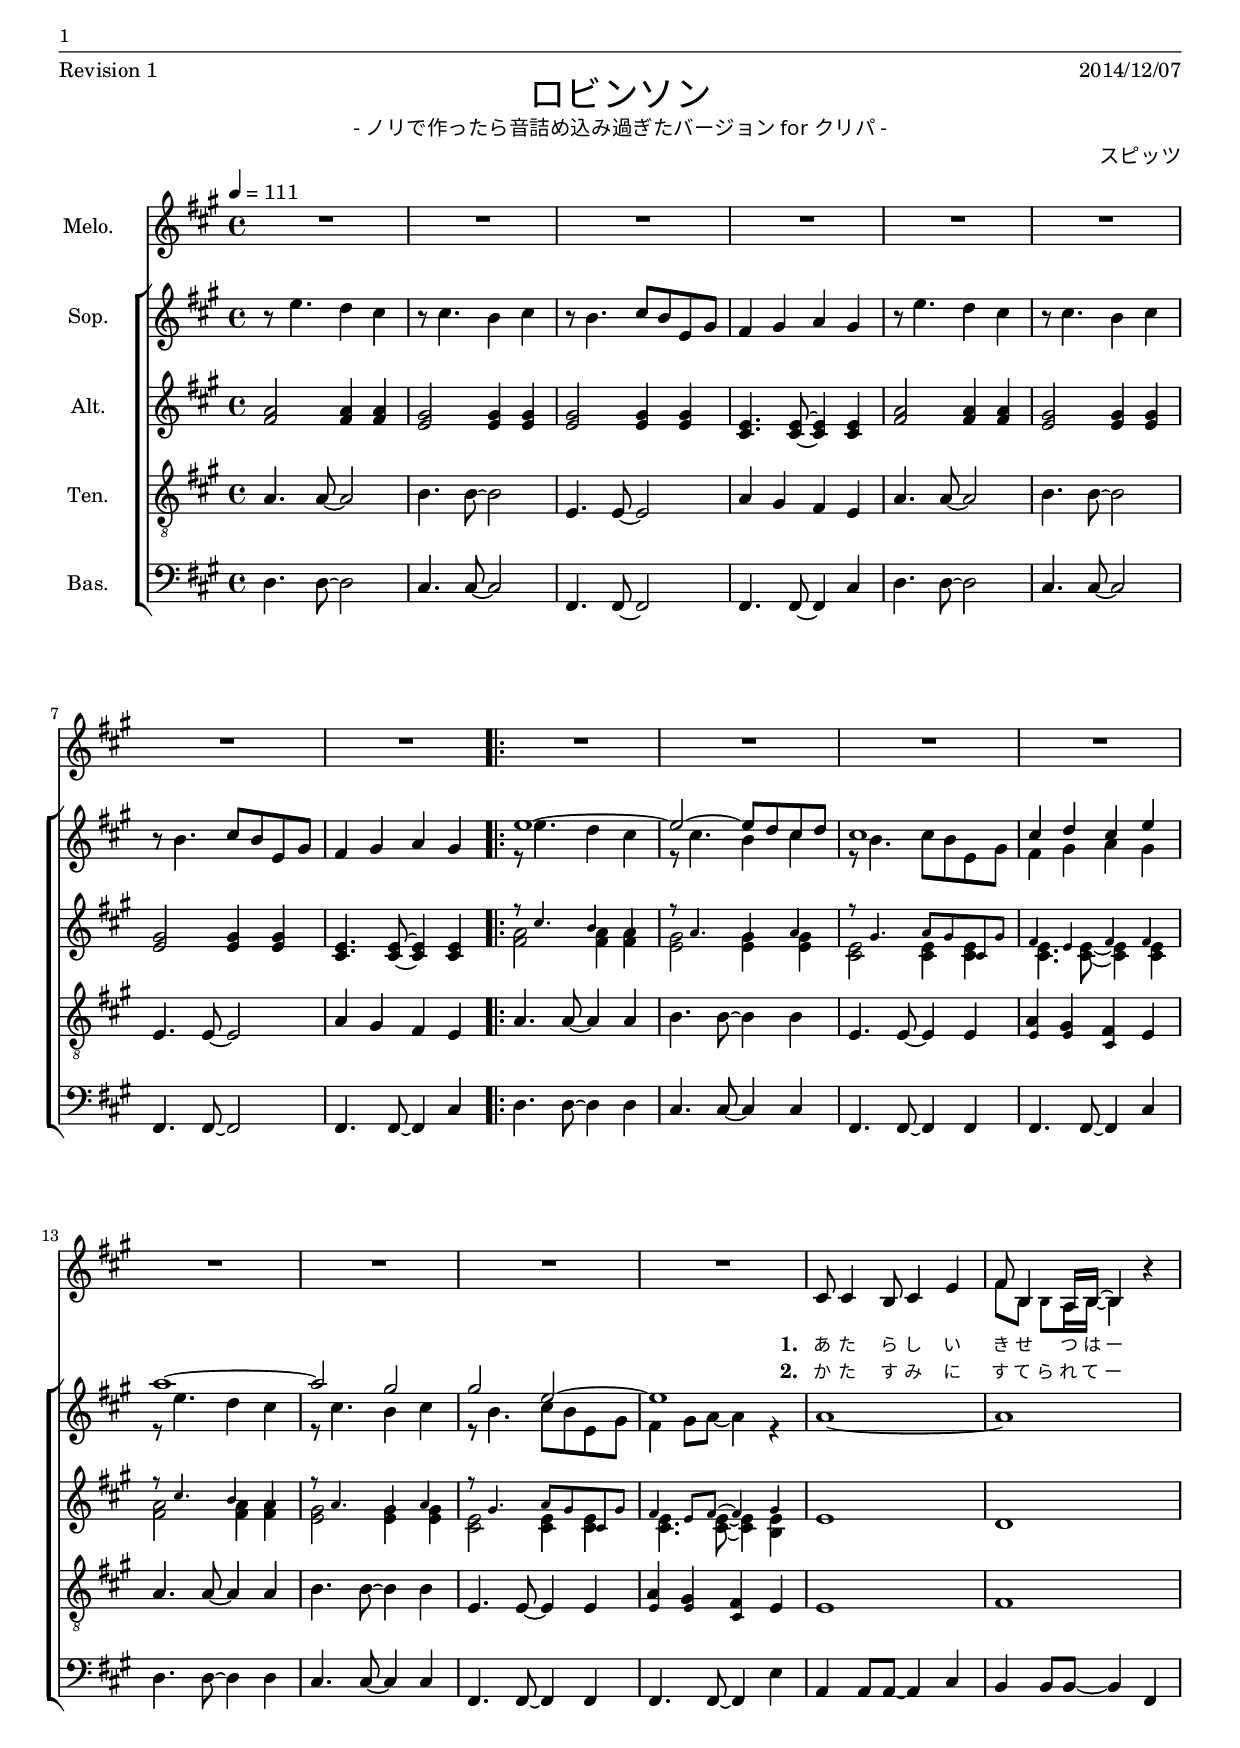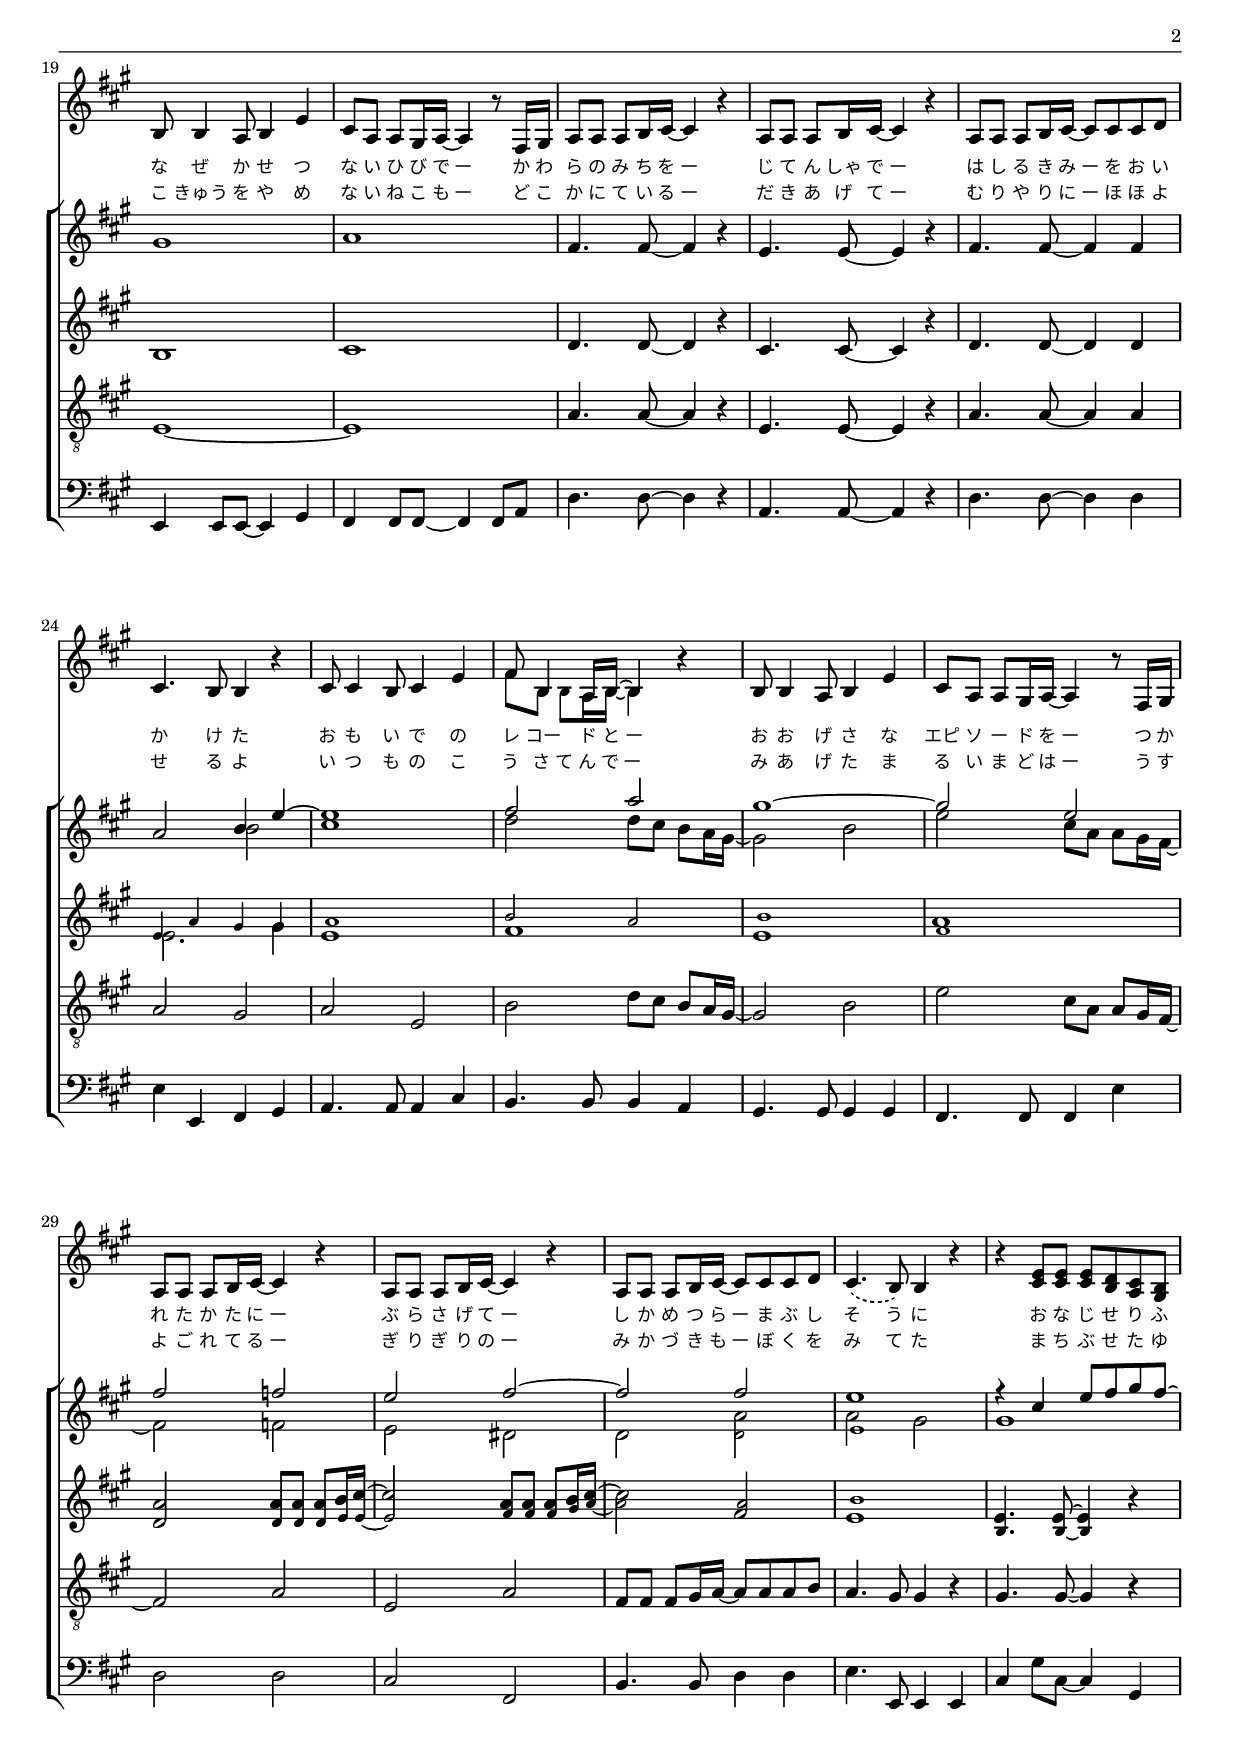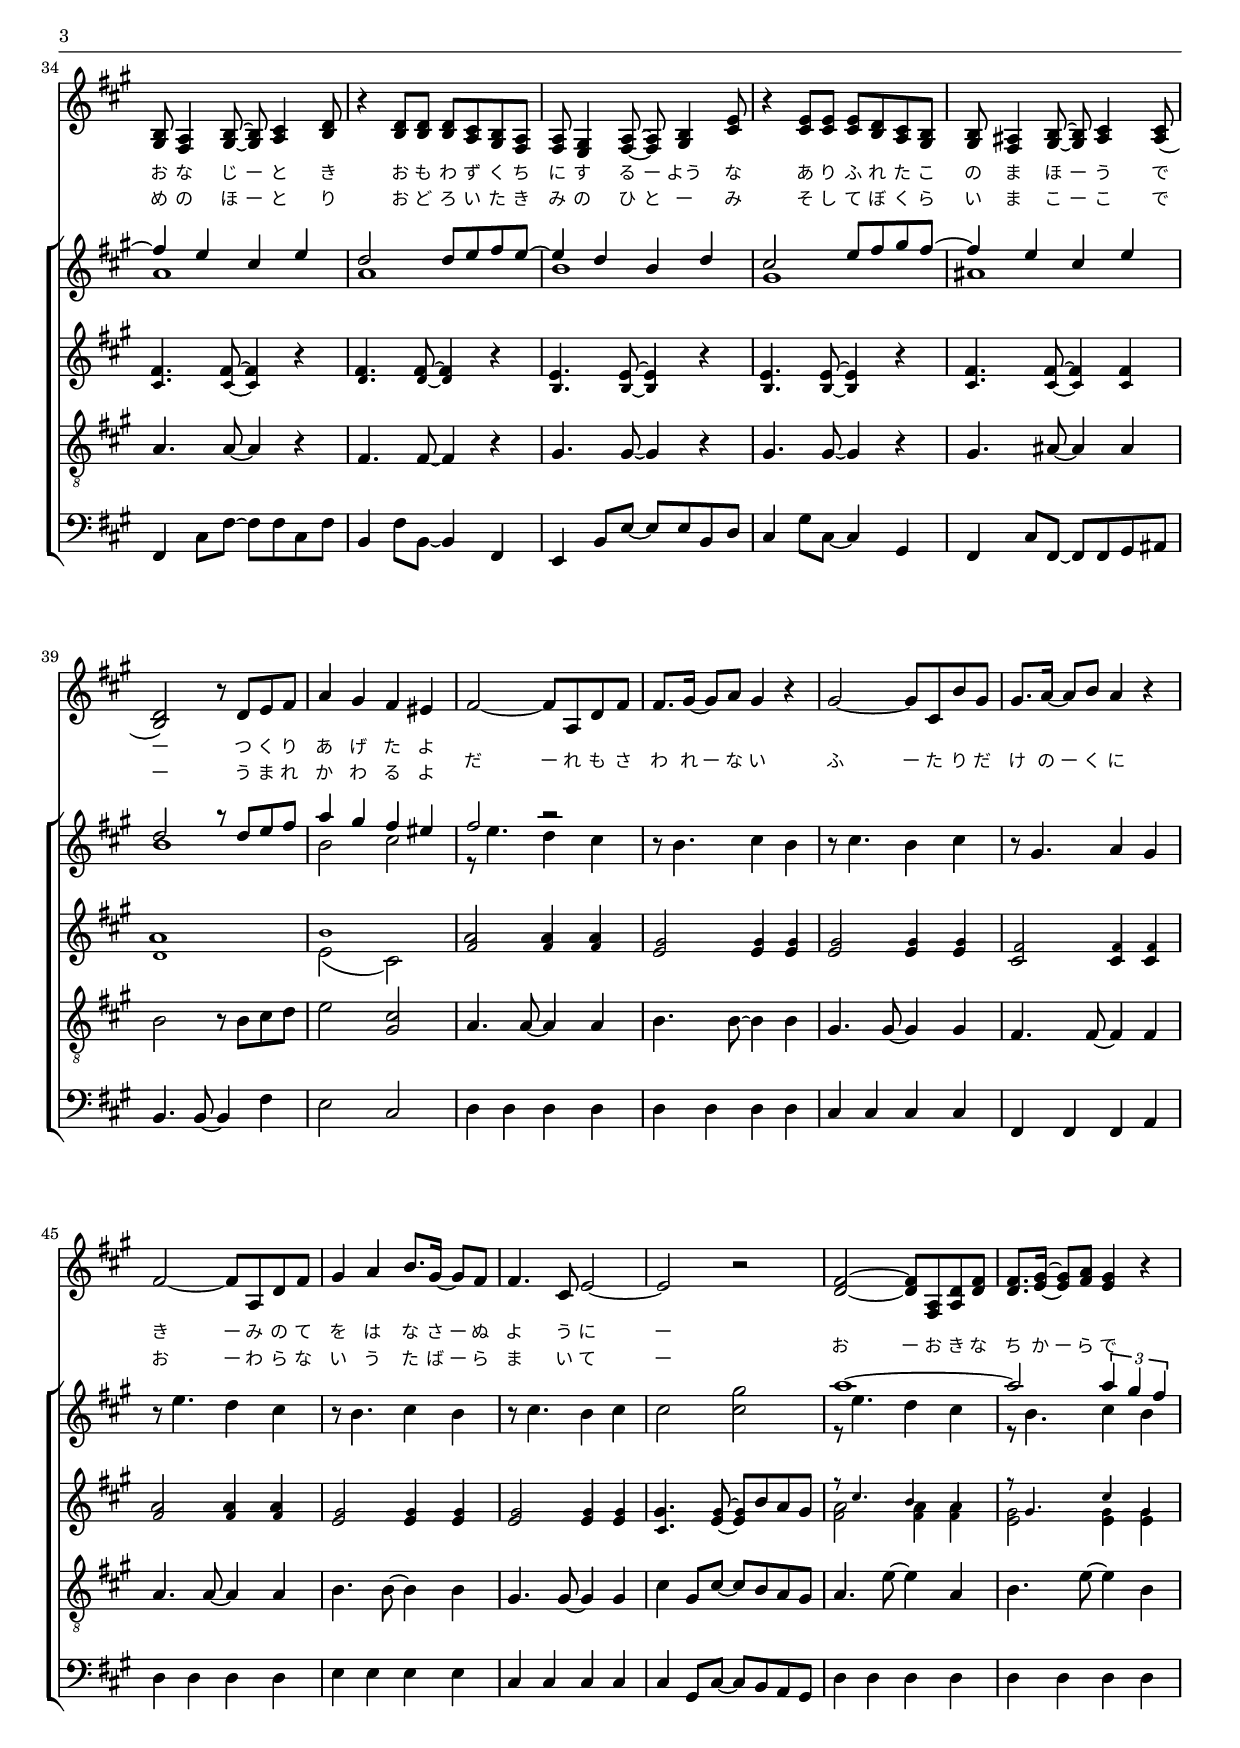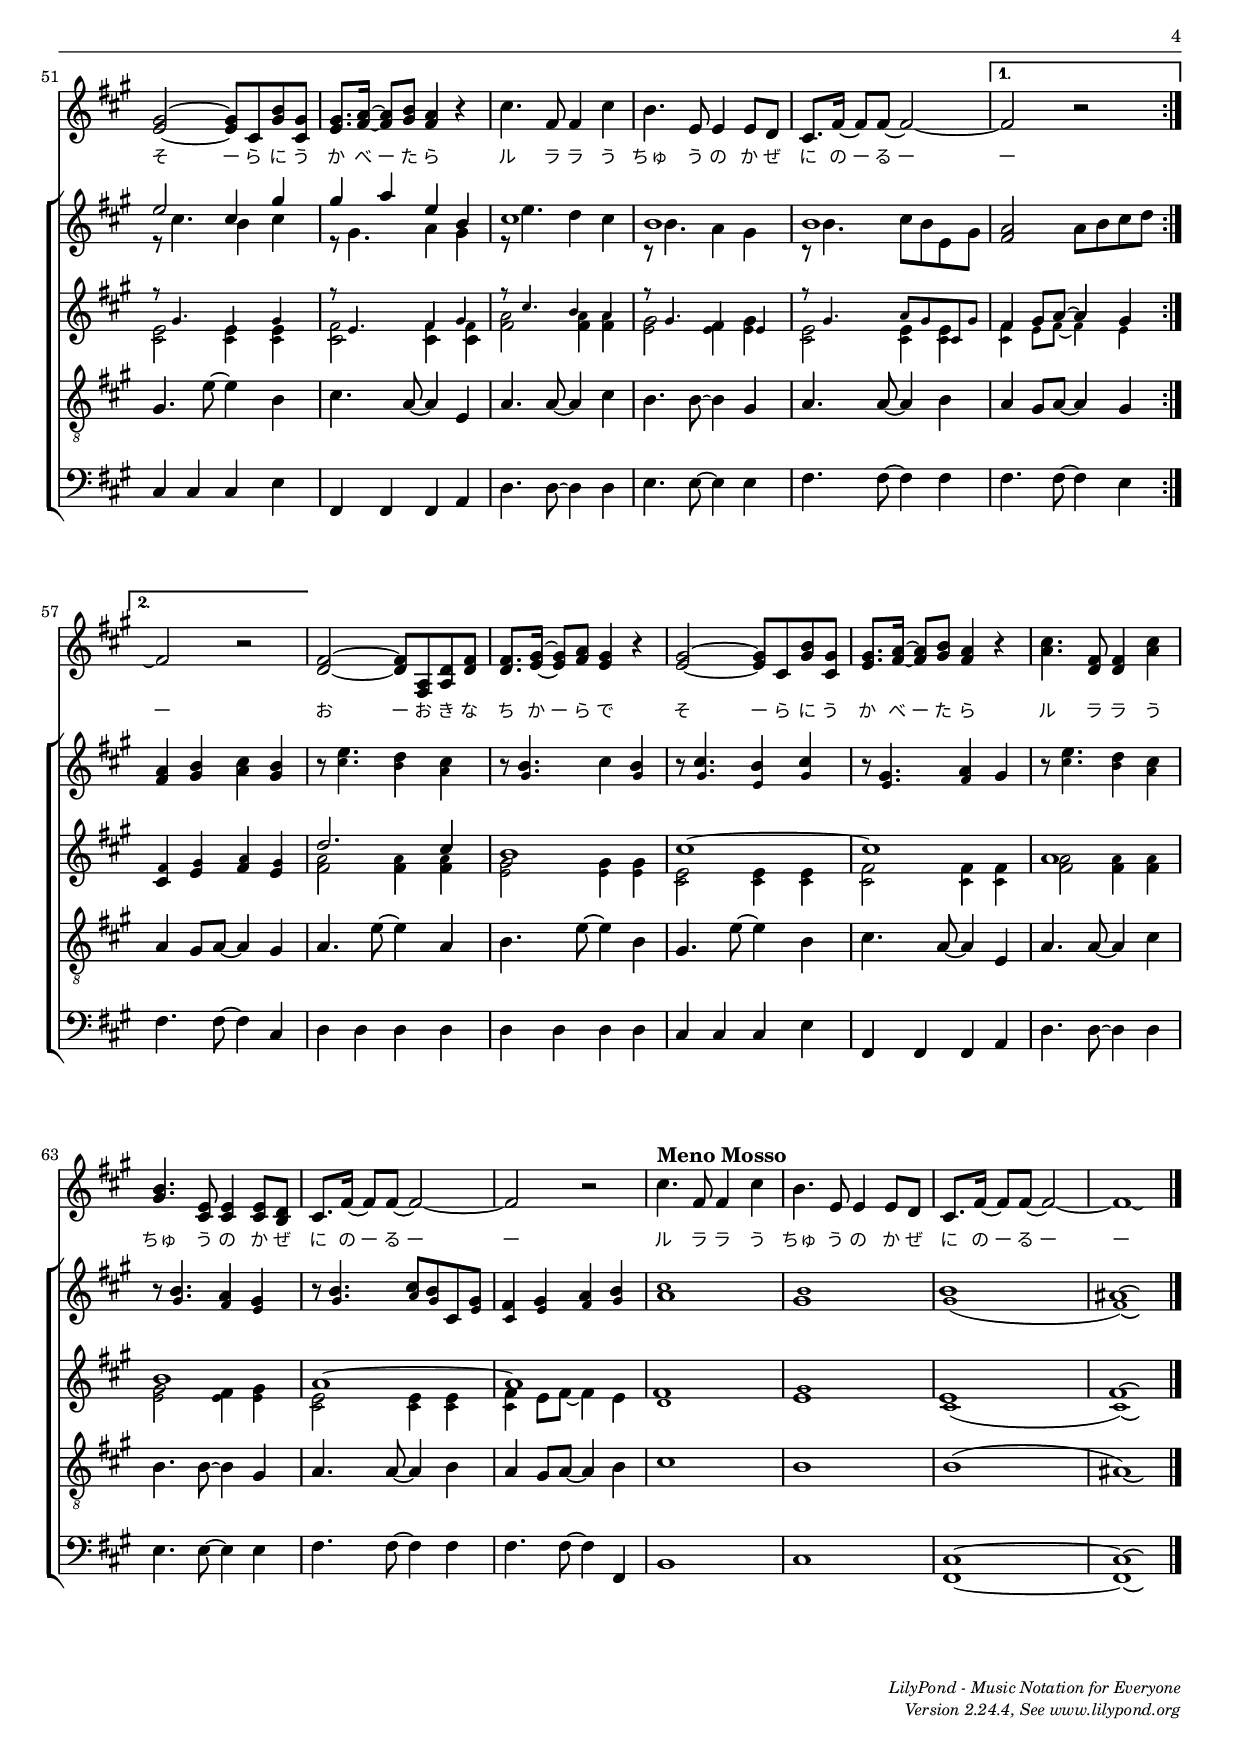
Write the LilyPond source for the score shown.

% Template revision 3
%
% For Flescobaldi :
% -*- indent-width: 2; tab-width: 2; indent-tabs: false;

\version "2.18.0"

#(set-global-staff-size 18)

\paper {
  bookTitleMarkup = \markup {
    \column {
      \fill-line {
        "Revision 1"
        "2014/12/07"
      }
      \fill-line {
        \override #'(font-name . "TakaoEx明朝")
        \fontsize #5 "ロビンソン"
      }
      \fill-line {
        \override #'(font-name . "TakaoEx明朝")
        \fontsize #0 "- ノリで作ったら音詰め込み過ぎたバージョン for クリパ -"
      }
      \fill-line {
        \null
        \override #'(font-name . "TakaoEx明朝") "スピッツ"
      }
    }
  }
  oddHeaderMarkup = \markup {
    \override #'(baseline-skip . 1) \column {
      \fill-line {
        \fontsize #-1 \fromproperty #'page:page-number-string \null
      }

      \draw-hline
    }

  }
  evenHeaderMarkup = \markup {
    \override #'(baseline-skip . 1) \column {
      \fill-line {
        \null \fontsize #-1 \fromproperty #'page:page-number-string
      }
      \draw-hline
    }
  }

  oddFooterMarkup = \markup {
    \on-the-fly #last-page \column{
      \fontsize #-2 \italic \fill-line {
        \left-column {""}
        \right-column {"LilyPond - Music Notation for Everyone" #(string-append "Version " (lilypond-version) ", See www.lilypond.org")}
      }
    }
  }

  evenFooterMarkup = \oddFooterMarkup
}

w = #(define-music-function
  (parser location note)(ly:music?)
#{
  \tweak font-size #-2 #note
#})

m = #(define-music-function
  (parser location note)(ly:music?)
  #{
    \magnifyMusic 0.75 #note
  #})

melody = \relative c' {
  \key fis \minor
  \tempo 4=111
  R1 * 4 |
  R1 * 4 |
  \repeat volta 2 {
    R1 * 4 |
    R1 * 4 |
    cis8 cis4 b8 cis4 e | <<{\voiceOne fis8 b,4 a16 b ~ b4} \new Voice = "VoiceMelody2" {\voiceTwo \tiny fis'8 b, b a16 b ~ b4}>> \oneVoice r | b8 b4 a8 b4 e | cis8 a a gis16 a ~ a4 r8 fis16 gis |
    a8 a a b16 cis ~ cis4 r4 | a8 a a b16 cis ~ cis4 r | a8 a a b16 cis ~ cis8 cis cis d | cis4. b8 b4 r |
    cis8 cis4 b8 cis4 e | <<{\voiceOne fis8 b,4 a16 b ~ b4} \new Voice = "VoiceMelody2" {\voiceTwo \tiny fis'8 b, b a16 b ~ b4}>> \oneVoice r | b8 b4 a8 b4 e | cis8 a a gis16 a ~ a4 r8 fis16 gis |
    a8 a a b16 cis ~ cis4 r4 | a8 a a b16 cis ~ cis4 r | a8 a a b16 cis ~ cis8 cis cis d | \slurDashed cis4.( b8) \slurSolid b4 r |
    
    r4 <cis e>8 q q <b d> <a cis> <gis b> | <gis b> <fis a>4 <gis b>8 ~ q <a cis>4 <b d>8 | r4 <b d>8 q q <a cis> <gis b> <fis a> | q <e gis>4 <fis a>8 ~ q <gis b>4 <cis e>8 |
    r4 <cis e>8 q q <b d> <a cis> <gis b> | <gis b> <fis ais>4 <gis b>8 ~ q <ais cis>4 q8( | <b d>2) r8 d e fis | a4 gis fis eis |
    
    fis2 ~ fis8 a, d fis | fis8. gis16 ~ gis8 a gis4 r | gis2 ~ gis8 cis, b' gis | gis8. a16 ~ a8 b a4 r |
    fis2 ~ fis8 a, d fis | gis4 a b8. gis16 ~ gis8 fis | fis4. cis8 e2 ~ | e r |
    <d fis>2 ~ q8 <fis, a> <a d> <d fis> | <d fis>8. <e gis>16 ~ q8 <fis a> <e gis>4 r | <e gis>2 ~ q8 cis <gis' b> <cis, gis'> | <e gis>8. <fis a>16 ~ q8 <gis b> <fis a>4 r |
    cis'4. fis,8 fis4 cis' | b4. e,8 e4 e8 d | cis8. fis16 ~ fis8 fis ~ fis2 ~ |
  }
  \alternative {
    { fis r }
    { fis\repeatTie r }
  }
  
  <d fis>2 ~ q8 <fis, a> <a d> <d fis> | <d fis>8. <e gis>16 ~ q8 <fis a> <e gis>4 r | <e gis>2 ~ q8 cis <gis' b> <cis, gis'> | <e gis>8. <fis a>16 ~ q8 <gis b> <fis a>4 r |
  <a cis>4. <d, fis>8 q4 <a' cis> | <gis b>4. <cis, e>8 q4 q8 <b d> | cis8. fis16 ~ fis8 fis ~ fis2 ~ | fis r |
  \tempo "Meno Mosso"
  cis'4. fis,8 fis4 cis' | b4. e,8 e4 e8 d | cis8. fis16 ~ fis8 fis ~ fis2 ~ | fis1\laissezVibrer \bar "|."
}

leftbrace = \set stanza = \markup {
  \hspace #1
  \translate #'(0 . 0) \left-brace #15 }

rightbrace = \set stanza = \markup {
  \hspace #1
  \translate #'(0 . 0) \right-brace #15 }

dropLyrics = {
  \override LyricText.extra-offset = #'(0 . -1.5)
  \override LyricHyphen.extra-offset = #'(0 . -1.5)
  \override LyricExtender.extra-offset = #'(0 . -1.5)
  \override StanzaNumber.extra-offset = #'(0 . -1.5)
}

raiseLyrics = {
  \revert LyricText.extra-offset
  \revert LyricHyphen.extra-offset
  \revert LyricExtender.extra-offset
  \revert StanzaNumber.extra-offset
}

melodylyric = \lyricmode {
  \set ignoreMelismata = ##t
  \set stanza = "1. "
  あ た ら し い き せ つ は ー な ぜ か せ つ な い ひ び で ー
  か わ ら の み ち を ー じ て ん しゃ で ー は し る き み ー を お い か け た
  お も い で の レ コー ド と ー お お げ さ な エピ ソ ー ド を ー
  つ か れ た か た に ー ぶ ら さ げ て ー し か め つ ら ー ま ぶ し そ う に
  お な じ せ り ふ お な じ ー と き お も わ ず く ち に す る ー よう な
  あ り ふ れ た こ の ま ほ ー う で ー つ く り あ げ た よ \dropLyrics
  だ ー れ も さ わ れ ー な い ふ ー た り だ け の ー く に \raiseLyrics
  き ー み の て を は な さ ー ぬ よ う に ー \dropLyrics
  お ー お き な ち か ー ら で \raiseLyrics
  そ ー ら に う か べ ー た ら
  ル ラ ラ う ちゅ う の か ぜ に の ー る ー ー
  ー
  お ー お き な ち か ー ら で そ ー ら に う か べ ー た ら
  ル ラ ラ う ちゅ う の か ぜ に の ー る ー ー
  ル ラ ラ う ちゅ う の か ぜ に の ー る ー ー
}
melodylyricb = \lyricmode {
  \set ignoreMelismata = ##t
  \set stanza = "2. "
  か た す み \set associatedVoice = "VoiceMelody2" に す て ら れ て \set associatedVoice = "VoiceMelody" ー こ きゅう を や め な い ね こ も ー
  ど こ か に て い る ー だ き あ げ て ー む り や り に ー ほ ほ よ せ る よ
  い つ も の \set associatedVoice = "VoiceMelody2" こ う さ て ん で \set associatedVoice = "VoiceMelody" ー み あ げ た ま る い ま ど は ー
  う す よ ご れ て る ー ぎ り ぎ り の ー み か づ き も ー ぼ く を み て た
  ま ち ぶ せ た ゆ め の ほ ー と り お ど ろ い た き み の ひ と ー み
  そ し て ぼ く ら い ま こ ー こ で ー う ま れ か わ る よ
  \repeat unfold 20 {\skip 1} お ー わ ら な い う た ば ー ら ま い て ー
}

soprano = \relative c'' {
  \key fis \minor
  r8 e4. d4 cis | r8 cis4. b4 cis | r8 b4. cis8 b e, gis | fis4 gis a gis |
  r8 e'4. d4 cis | r8 cis4. b4 cis | r8 b4. cis8 b e, gis | fis4 gis a gis |
  <<{
    e'1 ~ | e2 ~ e8 d cis d | cis1 | cis4 d cis e |
    a1 ~ | a2 gis | gis e ~ | e1 |
    }\\{
    r8 e4. d4 cis | r8 cis4. b4 cis | r8 b4. cis8 b e, gis | fis4 gis a gis |
    r8 e'4. d4 cis | r8 cis4. b4 cis | r8 b4. cis8 b e, gis | fis4 gis8 a8 ~ a4 r |
  }>>
  a1 ~ | a | gis | a |
  fis4. fis8 ~ fis4 r | e4. e8 ~ e4 r | fis4. fis8 ~ fis4 fis | a2 <<{b4 e ~ }\\ {b2}>> |
  <<{
    e1 | fis2 a | gis1 ~ | gis2 e |
    fis f | e fis ~ | fis fis | <\w e, e'>1 |
    }\\ {
    cis'1 | d2 d8 cis b a16 gis ~ | gis2 b | e cis8 a a gis16 fis ~ |
    fis2 f | e dis | d2 <\w d a'> | a'2 gis |
  }>>
  <<{
    r4 cis e8 fis gis fis~ | fis4 e cis e | d2 d8 e fis e ~ | e4 d b d |
    cis2 e8 fis gis fis~ | fis4 e cis4 e | d2 r8 d e fis | a4 gis fis eis |
    }\\{
    gis,1 | a | a | b |
    gis | ais | b | b2 cis |
  }>>
  <<{fis2 r}\\{r8 e4. d4 cis}>> | r8 b4. cis4 b | r8 cis4. b4 cis | r8 gis4. a4 gis |
  r8 e'4. d4 cis | r8 b4. cis4 b | r8 cis4. b4 cis | cis2 <cis gis'> |
  <<{
    a'1 ~ | a2 \times 2/3 {a4 gis fis} | e2 cis4 gis' | gis a e b |
    cis1 | b | b |
    }\\{
    r8 e4. d4 cis | r8 b4. cis4 b | r8 cis4. b4 cis | r8 gis4. a4 gis |
    r8 e'4. d4 cis | r8 b4. a4 gis | r8 b4. cis8 b e, gis |
  }>>
  <fis a>2 a8 b cis d |
  <fis, a>4 <gis b> <a cis> <gis b> |
  r8 <\w cis e>4. <\w b d>4 <\w a cis> | r8 <\w gis b>4. cis4 <\w gis b> | r8 <\w gis cis>4. <\w e b'>4 <\w gis cis> | r8 <\w e gis>4. <\w fis a>4 gis |
  r8 <\w cis e>4. <\w b d>4 <\w a cis> | r8 <\w gis b>4. <\w fis a>4 <\w e gis> | r8 <\w gis b>4. <\w a cis>8 <\w gis b> cis, <\w e gis> | <\w cis fis>4 <\w e gis> <\w fis a> <\w gis b> |
  <a \w cis>1 | <gis \w b> | <\w gis b>( | <\w fis ais>)\laissezVibrer |
}
sopranolyric = \lyricmode {
  
}

alto = \relative c'{
  \key fis \minor
  <fis a>2 q4 q | <e gis>2 q4 q | <e gis>2 q4 q | <cis e>4. q8 ~ q4 q |
  <fis a>2 q4 q | <e gis>2 q4 q | <e gis>2 q4 q | <cis e>4. q8 ~ q4 q |
  <<\m {
    r8 cis'4. b4 a | r8 a4. gis4 a | r8 gis4. a8 gis cis, gis' | fis4 e fis fis |
    r8 cis'4. b4 a | r8 a4. gis4 a | r8 gis4. a8 gis cis, gis' | fis4 e8 fis ~ fis4 gis |
    }\\{
    <fis a>2 q4 q | <e gis>2 q4 q | <cis e>2 q4 q | <cis e>4. q8 ~ q4 q |
    <fis a>2 q4 q | <e gis>2 q4 q | <cis e>2 q4 q | <cis e>4. q8 ~ q4 <b e>4 |
  }>>
  e1 | d | b | cis |
  d4. d8 ~ d4 r | cis4. cis8 ~ cis4 r | d4. d8 ~ d4 d | <<\m {e4 a gis gis}\\{e2. gis4}>> |
  <e \w a>1 | <<\m {b'2 a}\\{fis1}>> | <e \w b'>1 | <\w fis a> |
  <d a'>2 <\w d a'>8 q q <\w e b'>16 <\w e cis'> ~ | q2 <\w fis a>8 q q <\w gis b>16 <\w a cis> ~ | <\w a cis>2 <fis \w a> | <e \w b'>1
  <\w b e>4. q8 ~ q4 r | <\w cis fis>4. q8 ~ q4 r | <\w d fis>4. q8 ~ q4 r | <\w b e>4. q8 ~ q4 r |
  <\w b e>4. q8 ~ q4 r | <\w cis fis>4. q8 ~ q4 q | <\w d a'>1 | <<\m {b'1}\\{e,2( cis)}>> |
  <\w fis a>2 q4 q | <e \w gis>2 q4 q | <e \w gis>2 q4 q | <cis \w fis>2 q4 q |
  <\w fis a>2 q4 q | <e \w gis>2 q4 q | <e \w gis>2 q4 q | <\w cis gis'>4. <e \w gis>8 ~ q b' a gis |
  <<{\m {
    r8 cis4. b4 a | r8 gis4. cis4 gis | r8 gis4. e4 gis | r8 e4. fis4 gis |
    r8 cis4. b4 a | r8 gis4. fis4 e | r8 gis4. a8 gis cis, gis'} | fis4 gis8 a ~ a4 gis |
    }\\{
    <\w fis a>2 q4 q | <e \w gis>2 q4 q | <\w cis e>2 q4 q | <cis \w fis>2 q4 q |
    <fis \w a>2 q4 q | <\w e gis>2 <\w e fis>4 <\w e gis> | <\w cis e>2 q4 q | \m {<cis fis>4 e8 fis ~ fis4 e} |
  }>>
  <cis \w fis>4 <e \w gis> <fis \w a> <e \w gis> |
  <<{
    d'2. cis4 | b1 | cis1 ~ | cis |
    a | b | a ~ | a |
  }\\{
    <fis \w a>2 q4 q | <\w e gis>2 q4 q | <\w cis e>2 q4 q | <\w cis fis>2 q4 q |
    <fis \w a>2 q4 q | <\w e gis>2 <\w e fis>4 <\w e gis> | <\w cis e>2 q4 q | <\w cis fis>4 e8 fis ~ fis4 e |
  }>>
  <\w d fis>1 | <e \w gis> | <\w cis e>( | <\w cis fis>)\laissezVibrer |
}
altolyric = \lyricmode {

}

tenor = \relative c' {
  \key fis \minor
  a4. a8 ~ a2 | b4. b8 ~ b2 | e,4. e8 ~ e2 | a4 gis fis e |
  a4. a8 ~ a2 | b4. b8 ~ b2 | e,4. e8 ~ e2 | a4 gis fis e |
  a4. a8 ~ a4 a | b4. b8 ~ b4 b | e,4. e8 ~ e4 e | <\w e a>4 <\w e gis> <\w cis fis> e |
  a4. a8 ~ a4 a | b4. b8 ~ b4 b | e,4. e8 ~ e4 e | <\w e a>4 <\w e gis> <\w cis fis> e |
  e1 | fis1 | e~ | e |
  a4. a8 ~ a4 r | e4. e8 ~ e4 r | a4. a8 ~ a4 a | a2 gis |
  a2 e | b' d8 cis b a16 gis ~ | gis2 b | e cis8 a a gis16 fis ~ |
  fis2 a | e a | fis8 fis fis gis16 a ~ a8 a a b | a4. gis8 gis4 r |
  gis4. gis8 ~ gis4 r | a4. a8 ~ a4 r | fis4. fis8 ~ fis4 r | gis4. gis8 ~ gis4 r |
  gis4. gis8 ~ gis4 r | gis4. ais8 ~ ais4 ais | b2 r8 b cis d | e2 <gis, cis> |
  a4. a8 ~ a4 a | b4. b8 ~ b4 b | gis4. gis8 ~ gis4 gis4 | fis4. fis8 ~ fis4 fis |
  a4. a8 ~ a4 a | b4. b8 ~ b4 b | gis4. gis8 ~ gis4 gis4 | cis4 gis8 cis ~ cis b a gis |
  a4. e'8 ~ e4 a, | b4. e8 ~ e4 b | gis4. e'8 ~ e4 b | cis4. a8 ~ a4 e |
  a4. a8 ~ a4 cis | b4. b8 ~ b4 gis | a4. a8 ~ a4 b | a4 gis8 a ~ a4 gis |
  a4 gis8 a ~ a4 gis |
  a4. e'8 ~ e4 a, | b4. e8 ~ e4 b | gis4. e'8 ~ e4 b | cis4. a8 ~ a4 e |
  a4. a8 ~ a4 cis | b4. b8 ~ b4 gis | a4. a8 ~ a4 b | a4 gis8 a ~ a4 b |
  cis1 | b | b( | ais)\laissezVibrer |
}
tenorlyric = \lyricmode {
  
}

bass = \relative c {
  \key fis \minor
  d4. d8 ~ d2 | cis4. cis8 ~ cis2 | fis,4. fis8 ~ fis2 | fis4. fis8 ~ fis4 cis' |
  d4. d8 ~ d2 | cis4. cis8 ~ cis2 | fis,4. fis8 ~ fis2 | fis4. fis8 ~ fis4 cis' |
  d4. d8 ~ d4 d | cis4. cis8 ~ cis4 cis | fis,4. fis8 ~ fis4 fis | fis4. fis8 ~ fis4 cis' |
  d4. d8 ~ d4 d | cis4. cis8 ~ cis4 cis | fis,4. fis8 ~ fis4 fis | fis4. fis8 ~ fis4 e' |
  a,4 a8 a ~ a4 cis | b4 b8 b ~ b4 fis | e4 e8 e ~ e4 gis | fis4 fis8 fis ~ fis4 fis8 a |
  d4. d8 ~ d4 r | a4. a8 ~ a4 r | d4. d8 ~ d4 d | e e, fis gis |
  a4. a8 a4 cis | b4. b8 b4 a | gis4. gis8 gis4 gis | fis4. fis8 fis4 e' |
  d2 d | cis fis, | b4. b8 d4 d | e4. e,8 e4 e |
  cis'4 gis'8 cis, ~ cis4 gis | fis cis'8 fis ~ fis fis cis fis | b,4 fis'8 b, ~ b4 fis | e4 b'8 e ~ e e b d |
  cis4 gis'8 cis, ~ cis4 gis | fis cis'8 fis, ~ fis fis gis ais | b4. b8 ~ b4 fis' | e2 cis |
  d4 d d d | d d d d | cis cis cis cis | fis, fis fis a |
  d4 d d d | e e e e | cis cis cis cis | cis gis8 cis ~ cis b a gis |
  d'4 d d d | d d d d | cis cis cis e | fis, fis fis a |
  d4. d8 ~ d4 d | e4. e8 ~ e4 e | fis4. fis8 ~ fis4 fis | fis4. fis8 ~ fis4 e |
  fis4. fis8 ~ fis4 cis |
  d4 d d d | d d d d | cis cis cis e | fis, fis fis a |
  d4. d8 ~ d4 d | e4. e8 ~ e4 e | fis4. fis8 ~ fis4 fis | fis4. fis8 ~ fis4 fis, |
  b1 | cis | <fis, cis'> ~ | q\laissezVibrer |

}
basslyric = \lyricmode {
  
}

\book{
  \score{
    <<
      \new Staff = "Melody" <<
          \set Staff.instrumentName = "Melo."
          \set Staff.midiInstrument = "flute"
          \clef treble
          \new Voice = "VoiceMelody" \melody
      >>
      \new Lyrics = "LyricsMelody" \lyricsto "VoiceMelody" \melodylyric
      \new Lyrics = "LyricsMelody2" \lyricsto "VoiceMelody" \melodylyricb
      %{\context Lyrics = "LyricsMelody" {
        \lyricsto "VoiceMelody" {
          \melodylyric
        }
      }%}
      
      \new ChoirStaff <<
        \new Staff = "Soprano" <<
          \set Staff.instrumentName = "Sop."
          \set Staff.midiInstrument = "flute"
          \clef treble
          \new Voice = "VoiceSoprano" \soprano
        >>
        \new Lyrics = "LyricsSoprano"

        \new Staff = "Alto" <<
          \set Staff.instrumentName = "Alt."
          \set Staff.midiInstrument = "flute"
          \clef treble
          \new Voice = "VoiceAlto" \alto
        >>
        \new Lyrics = "LyricsAlto"

        \new Staff = "Tenor" <<
          \set Staff.instrumentName = "Ten."
          \set Staff.midiInstrument = "oboe"
          \clef "treble_8"
          \new Voice = "VoiceTenor" \tenor
        >>
        \new Lyrics = "LyricsTenor"

        \new Staff = "Bass" <<
          \set Staff.instrumentName = "Bas."
          \set Staff.midiInstrument = "oboe"
          \clef bass
          \new Voice = "VoiceBass" \bass
        >>
        \new Lyrics = "LyricsBass"

        \context Lyrics = "LyricsSoprano" {
          \lyricsto "VoiceSoprano" {
            \sopranolyric
          }
        }
        \context Lyrics = "LyricsAlto" {
          \lyricsto "VoiceAlto" {
            \altolyric
          }
        }
        \context Lyrics = "LyricsTenor" {
          \lyricsto "VoiceTenor" {
            \tenorlyric
          }
        }
        \context Lyrics = "LyricsBass" {
          \lyricsto "VoiceBass" {
            \basslyric
          }
        }
      >>
    >>
    \layout {
      \context{
        \Lyrics
        \override LyricText #'font-name = "TakaoEx明朝"
        \override LyricText #'font-size = #-1
      }
    }
    \midi {}
  }
}